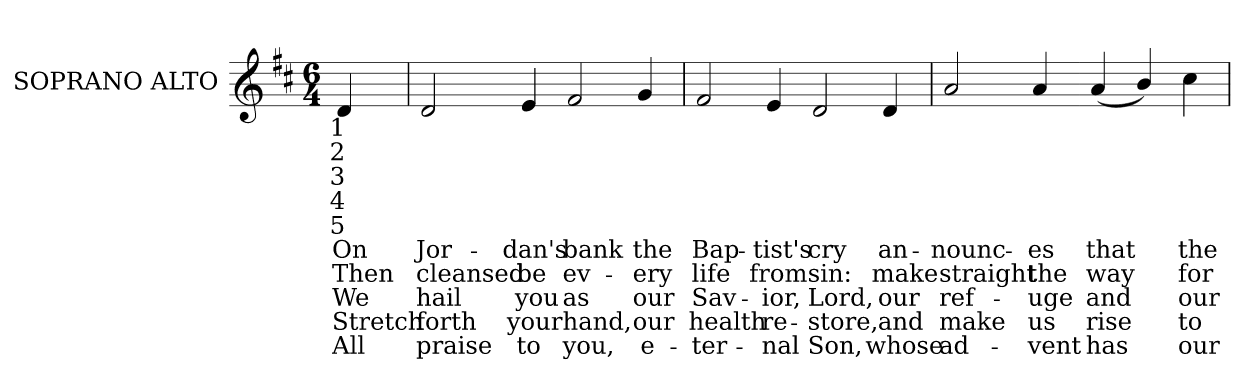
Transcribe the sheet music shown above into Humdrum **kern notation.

**kern	**text	**text	**text	**text	**text
*part1	*part1	*part1	*part1	*part1	*part1
*staff1	*staff1	*staff1	*staff1	*staff1	*staff1
*I"SOPRANO ALTO	*	*	*	*	*
*I'S. A.	*	*	*	*	*
!!LO:PB:g=z
*clefG2	*	*	*	*	*
*k[f#c#]	*	*	*	*	*
*D:	*	*	*	*	*
*M6/4	*	*	*	*	*
=	=	=	=	=	=
!LO:TX:b:cj:t=1	!	!	!	!	!
!LO:TX:b:cj:t=2	!	!	!	!	!
!LO:TX:b:cj:t=3	!	!	!	!	!
!LO:TX:b:cj:t=4	!	!	!	!	!
!LO:TX:b:cj:t=5	!	!	!	!	!
!	!LO:LY:b:color=#000000	!LO:LY:b:color=#000000	!LO:LY:b:color=#000000	!LO:LY:b:color=#000000	!LO:LY:b:color=#000000
4di/	On	Then	We	Stretch	All
=	=	=	=	=	=
!	!LO:LY:b:color=#000000	!LO:LY:b:color=#000000	!LO:LY:b:color=#000000	!LO:LY:b:color=#000000	!LO:LY:b:color=#000000
2di/	Jor-	cleansed	hail	forth	praise
!	!LO:LY:b:color=#000000	!LO:LY:b:color=#000000	!LO:LY:b:color=#000000	!LO:LY:b:color=#000000	!LO:LY:b:color=#000000
4ei/	-dan's	be	you	your	to
!	!LO:LY:b:color=#000000	!LO:LY:b:color=#000000	!LO:LY:b:color=#000000	!LO:LY:b:color=#000000	!LO:LY:b:color=#000000
2f#i/	bank	ev-	as	hand,	you,
!	!LO:LY:b:color=#000000	!LO:LY:b:color=#000000	!LO:LY:b:color=#000000	!LO:LY:b:color=#000000	!LO:LY:b:color=#000000
4gi/	the	-ery	our	our	e-
=1	=1	=1	=1	=1	=1
!	!LO:LY:b:color=#000000	!LO:LY:b:color=#000000	!LO:LY:b:color=#000000	!LO:LY:b:color=#000000	!LO:LY:b:color=#000000
2f#i/	Bap-	life	Sav-	health	-ter-
!	!LO:LY:b:color=#000000	!LO:LY:b:color=#000000	!LO:LY:b:color=#000000	!LO:LY:b:color=#000000	!LO:LY:b:color=#000000
4ei/	-tist's	from	-ior,	re-	-nal
!	!LO:LY:b:color=#000000	!LO:LY:b:color=#000000	!LO:LY:b:color=#000000	!LO:LY:b:color=#000000	!LO:LY:b:color=#000000
2di/	cry	sin:	Lord,	-store,	Son,
!	!LO:LY:b:color=#000000	!LO:LY:b:color=#000000	!LO:LY:b:color=#000000	!LO:LY:b:color=#000000	!LO:LY:b:color=#000000
4di/	an-	make	our	and	whose
!!LO:LB:g=z
=2	=2	=2	=2	=2	=2
!	!LO:LY:b:color=#000000	!LO:LY:b:color=#000000	!LO:LY:b:color=#000000	!LO:LY:b:color=#000000	!LO:LY:b:color=#000000
2ai/	-nounc-	straight	ref-	make	ad-
!	!LO:LY:b:color=#000000	!LO:LY:b:color=#000000	!LO:LY:b:color=#000000	!LO:LY:b:color=#000000	!LO:LY:b:color=#000000
4ai/	-es	the	-uge	us	-vent
=3-	=3-	=3-	=3-	=3-	=3-
!	!LO:LY:b:color=#000000	!LO:LY:b:color=#000000	!LO:LY:b:color=#000000	!LO:LY:b:color=#000000	!LO:LY:b:color=#000000
(4ai/	that	way	and	rise	has
4bi/)	.	.	.	.	.
!	!LO:LY:b:color=#000000	!LO:LY:b:color=#000000	!LO:LY:b:color=#000000	!LO:LY:b:color=#000000	!LO:LY:b:color=#000000
4cc#i\	the	for	our	to	our
=	=	=	=	=	=
*-	*-	*-	*-	*-	*-
